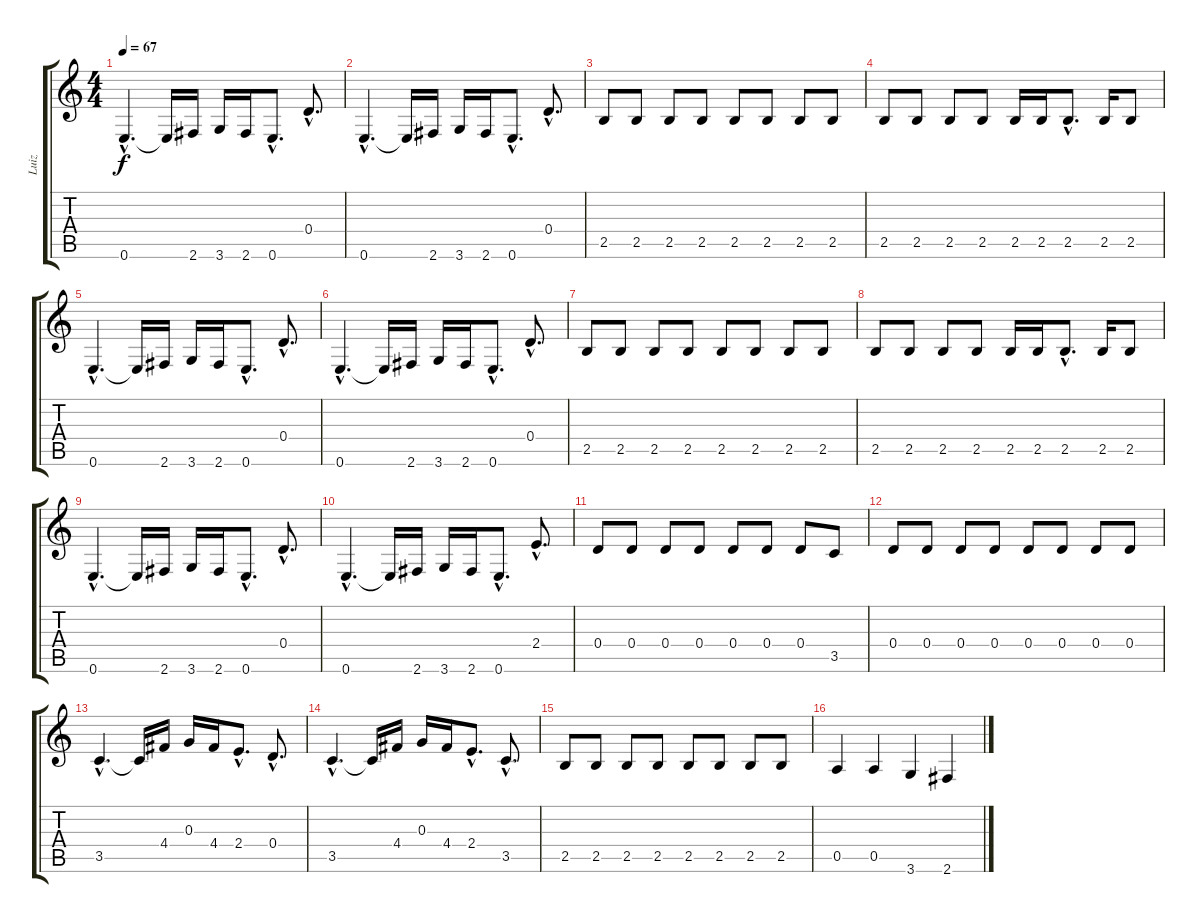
\track ("Luiz" "Luiz") {instrument fretlessbass}
\staff {score tabs}
\tuning (E4 B3 G3 D3 A2 E2) {hide}
\ts (4 4)
\tempo 67
\clef g2
\ks c
0.6{hac}.4{d dy f} 0.6{t}.16 2.6.16 3.6.16 2.6.16 0.6{hac}.8{d} 0.4{hac}.8{d} |
0.6{hac}.4{d} 0.6{t}.16 2.6.16 3.6.16 2.6.16 0.6{hac}.8{d} 0.4{hac}.8{d} |
2.5.8 2.5.8 2.5.8 2.5.8 2.5.8 2.5.8 2.5.8 2.5.8 |
2.5.8 2.5.8 2.5.8 2.5.8 2.5.16 2.5.16 2.5{hac}.8{d} 2.5.16 2.5.8 |
0.6{hac}.4{d} 0.6{t}.16 2.6.16 3.6.16 2.6.16 0.6{hac}.8{d} 0.4{hac}.8{d} |
0.6{hac}.4{d} 0.6{t}.16 2.6.16 3.6.16 2.6.16 0.6{hac}.8{d} 0.4{hac}.8{d} |
2.5.8 2.5.8 2.5.8 2.5.8 2.5.8 2.5.8 2.5.8 2.5.8 |
2.5.8 2.5.8 2.5.8 2.5.8 2.5.16 2.5.16 2.5{hac}.8{d} 2.5.16 2.5.8 |
0.6{hac}.4{d} 0.6{t}.16 2.6.16 3.6.16 2.6.16 0.6{hac}.8{d} 0.4{hac}.8{d} |
0.6{hac}.4{d} 0.6{t}.16 2.6.16 3.6.16 2.6.16 0.6{hac}.8{d} 2.4{hac}.8{d} |
0.4.8 0.4.8 0.4.8 0.4.8 0.4.8 0.4.8 0.4.8 3.5.8 |
0.4.8 0.4.8 0.4.8 0.4.8 0.4.8 0.4.8 0.4.8 0.4.8 |
3.5{hac}.4{d} 3.5{t}.16 4.4.16 0.3.16 4.4.16 2.4{hac}.8{d} 0.4{hac}.8{d} |
3.5{hac}.4{d} 3.5{t}.16 4.4.16 0.3.16 4.4.16 2.4{hac}.8{d} 3.5{hac}.8{d} |
2.5.8 2.5.8 2.5.8 2.5.8 2.5.8 2.5.8 2.5.8 2.5.8 |
0.5.4 0.5.4 3.6.4 2.6.4
